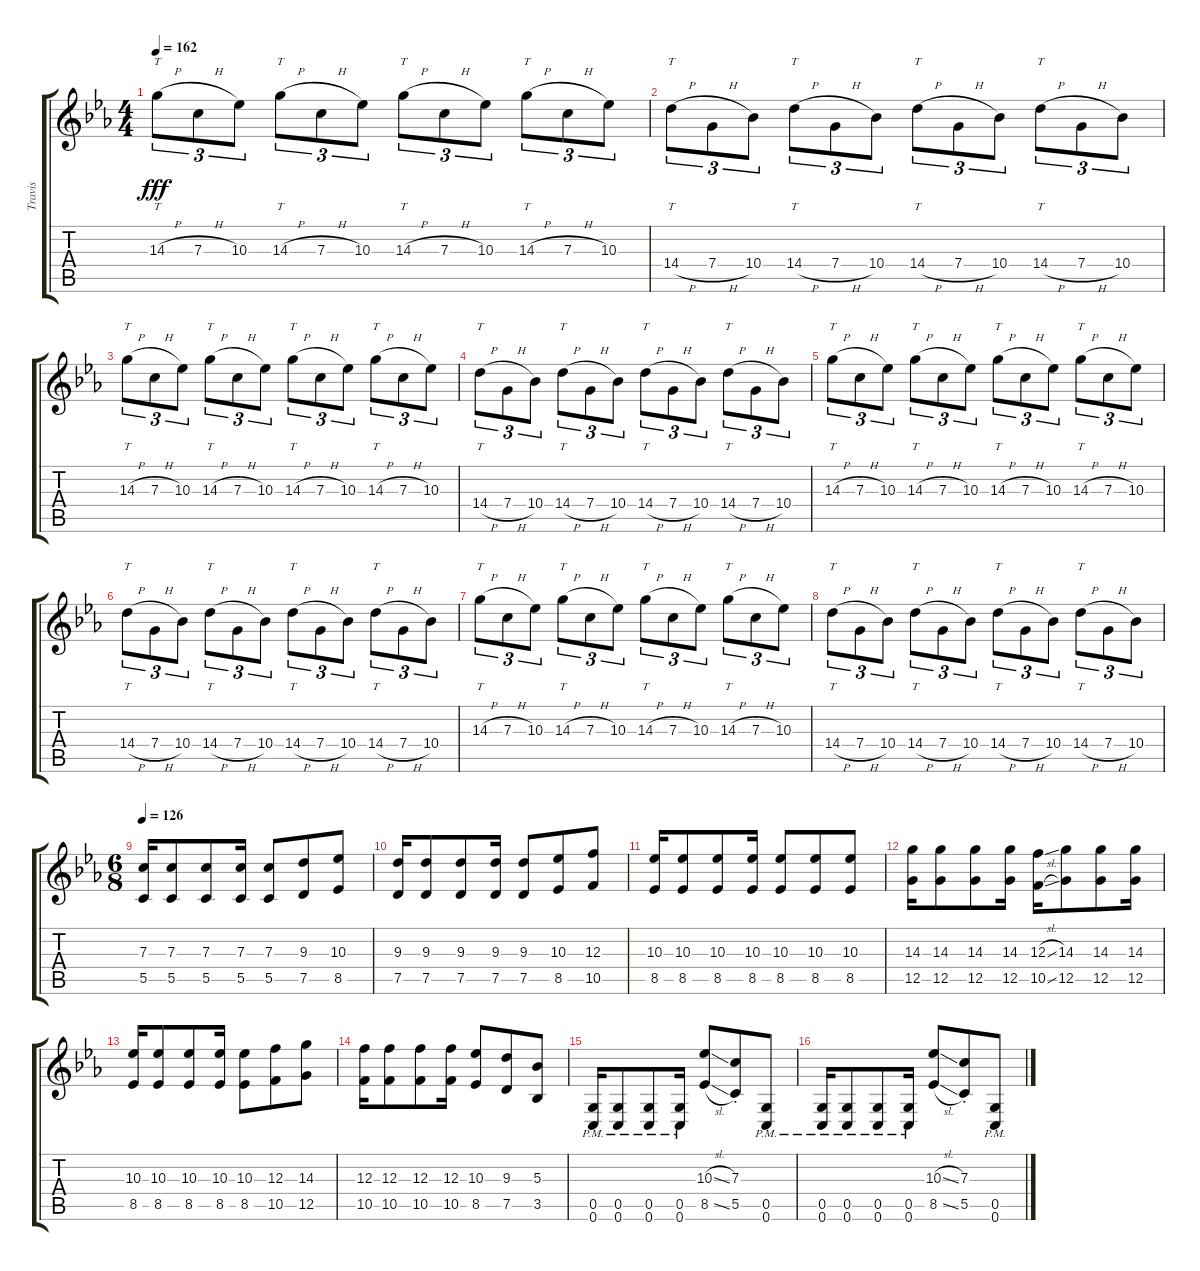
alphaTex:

\track ("Travis" "Travis") {instrument overdrivenguitar}
\staff {score tabs}
\tuning (D4 A3 F3 C3 G2 C2) {hide}
\ts (4 4)
\tempo 162
\clef g2
\ks cminor
14.3{h}.8{tt tu (3 2) dy fff} 7.3{h}.8{tu (3 2)} 10.3.8{tu (3 2)} 14.3{h}.8{tt tu (3 2)} 7.3{h}.8{tu (3 2)} 10.3.8{tu (3 2)} 14.3{h}.8{tt tu (3 2)} 7.3{h}.8{tu (3 2)} 10.3.8{tu (3 2)} 14.3{h}.8{tt tu (3 2)} 7.3{h}.8{tu (3 2)} 10.3.8{tu (3 2)} |
14.4{h}.8{tt tu (3 2)} 7.4{h}.8{tu (3 2)} 10.4.8{tu (3 2)} 14.4{h}.8{tt tu (3 2)} 7.4{h}.8{tu (3 2)} 10.4.8{tu (3 2)} 14.4{h}.8{tt tu (3 2)} 7.4{h}.8{tu (3 2)} 10.4.8{tu (3 2)} 14.4{h}.8{tt tu (3 2)} 7.4{h}.8{tu (3 2)} 10.4.8{tu (3 2)} |
14.3{h}.8{tt tu (3 2)} 7.3{h}.8{tu (3 2)} 10.3.8{tu (3 2)} 14.3{h}.8{tt tu (3 2)} 7.3{h}.8{tu (3 2)} 10.3.8{tu (3 2)} 14.3{h}.8{tt tu (3 2)} 7.3{h}.8{tu (3 2)} 10.3.8{tu (3 2)} 14.3{h}.8{tt tu (3 2)} 7.3{h}.8{tu (3 2)} 10.3.8{tu (3 2)} |
14.4{h}.8{tt tu (3 2)} 7.4{h}.8{tu (3 2)} 10.4.8{tu (3 2)} 14.4{h}.8{tt tu (3 2)} 7.4{h}.8{tu (3 2)} 10.4.8{tu (3 2)} 14.4{h}.8{tt tu (3 2)} 7.4{h}.8{tu (3 2)} 10.4.8{tu (3 2)} 14.4{h}.8{tt tu (3 2)} 7.4{h}.8{tu (3 2)} 10.4.8{tu (3 2)} |
14.3{h}.8{tt tu (3 2)} 7.3{h}.8{tu (3 2)} 10.3.8{tu (3 2)} 14.3{h}.8{tt tu (3 2)} 7.3{h}.8{tu (3 2)} 10.3.8{tu (3 2)} 14.3{h}.8{tt tu (3 2)} 7.3{h}.8{tu (3 2)} 10.3.8{tu (3 2)} 14.3{h}.8{tt tu (3 2)} 7.3{h}.8{tu (3 2)} 10.3.8{tu (3 2)} |
14.4{h}.8{tt tu (3 2)} 7.4{h}.8{tu (3 2)} 10.4.8{tu (3 2)} 14.4{h}.8{tt tu (3 2)} 7.4{h}.8{tu (3 2)} 10.4.8{tu (3 2)} 14.4{h}.8{tt tu (3 2)} 7.4{h}.8{tu (3 2)} 10.4.8{tu (3 2)} 14.4{h}.8{tt tu (3 2)} 7.4{h}.8{tu (3 2)} 10.4.8{tu (3 2)} |
14.3{h}.8{tt tu (3 2)} 7.3{h}.8{tu (3 2)} 10.3.8{tu (3 2)} 14.3{h}.8{tt tu (3 2)} 7.3{h}.8{tu (3 2)} 10.3.8{tu (3 2)} 14.3{h}.8{tt tu (3 2)} 7.3{h}.8{tu (3 2)} 10.3.8{tu (3 2)} 14.3{h}.8{tt tu (3 2)} 7.3{h}.8{tu (3 2)} 10.3.8{tu (3 2)} |
14.4{h}.8{tt tu (3 2)} 7.4{h}.8{tu (3 2)} 10.4.8{tu (3 2)} 14.4{h}.8{tt tu (3 2)} 7.4{h}.8{tu (3 2)} 10.4.8{tu (3 2)} 14.4{h}.8{tt tu (3 2)} 7.4{h}.8{tu (3 2)} 10.4.8{tu (3 2)} 14.4{h}.8{tt tu (3 2)} 7.4{h}.8{tu (3 2)} 10.4.8{tu (3 2)} |
\ts (6 8)
\tempo 126
(7.3 5.5).16 (7.3 5.5).8 (7.3 5.5).8 (7.3 5.5).16 (7.3 5.5).8 (9.3 7.5).8 (10.3 8.5).8 |
(9.3 7.5).16 (9.3 7.5).8 (9.3 7.5).8 (9.3 7.5).16 (9.3 7.5).8 (10.3 8.5).8 (12.3 10.5).8 |
(10.3 8.5).16 (10.3 8.5).8 (10.3 8.5).8 (10.3 8.5).16 (10.3 8.5).8 (10.3 8.5).8 (10.3 8.5).8 |
(14.3 12.5).16 (14.3 12.5).8 (14.3 12.5).8 (14.3 12.5).16 (12.3{sl} 10.5{sl}).16 (14.3 12.5).8 (14.3 12.5).8 (14.3 12.5).16 |
(10.3 8.5).16 (10.3 8.5).8 (10.3 8.5).8 (10.3 8.5).16 (10.3 8.5).8 (12.3 10.5).8 (14.3 12.5).8 |
(12.3 10.5).16 (12.3 10.5).8 (12.3 10.5).8 (12.3 10.5).16 (10.3 8.5).8 (9.3 7.5).8 (5.3 3.5).8 |
(0.5{pm} 0.6{pm}).16 (0.5{pm} 0.6{pm}).8 (0.5{pm} 0.6{pm}).8 (0.5{pm} 0.6{pm}).16 (10.3{sl} 8.5{sl}).8 (7.3{st} 5.5{st}).8 (0.5{pm} 0.6{pm}).8 |
(0.5{pm} 0.6{pm}).16 (0.5{pm} 0.6{pm}).8 (0.5{pm} 0.6{pm}).8 (0.5{pm} 0.6{pm}).16 (10.3{sl} 8.5{sl}).8 (7.3{st} 5.5{st}).8 (0.5{pm} 0.6{pm}).8
